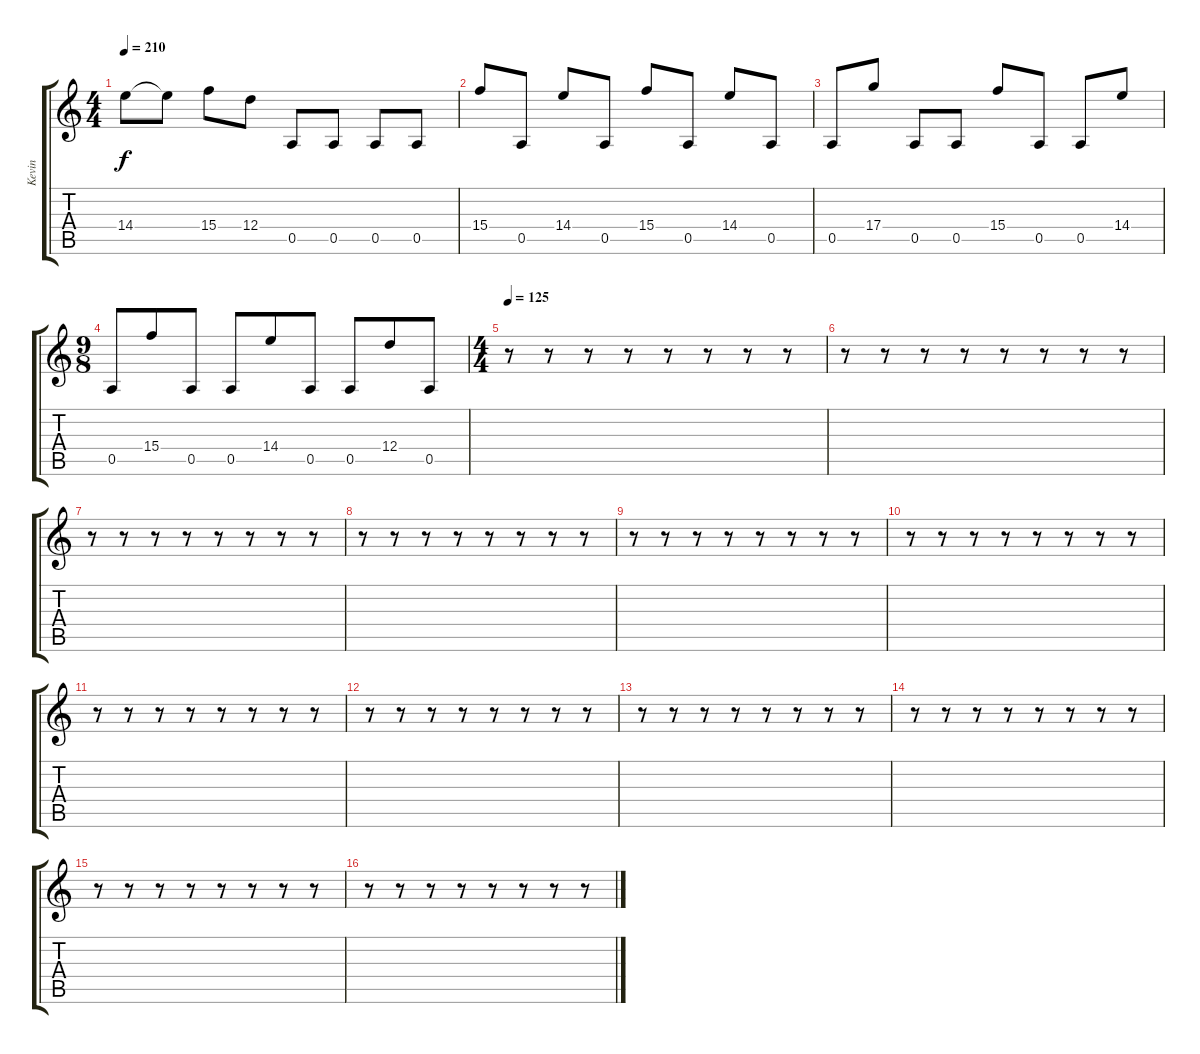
\track ("Kevin" "Kevin") {instrument distortionguitar}
\staff {score tabs}
\tuning (E4 B3 G3 D3 A2 D2) {hide}
\ts (4 4)
\tempo 210
\clef g2
\ks c
14.4.8{dy f} 14.4{t}.8 15.4.8 12.4.8 0.5.8 0.5.8 0.5.8 0.5.8 |
15.4.8 0.5.8 14.4.8 0.5.8 15.4.8 0.5.8 14.4.8 0.5.8 |
0.5.8 17.4.8 0.5.8 0.5.8 15.4.8 0.5.8 0.5.8 14.4.8 |
\ts (9 8)
0.5.8 15.4.8 0.5.8 0.5.8 14.4.8 0.5.8 0.5.8 12.4.8 0.5.8 |
\ts (4 4)
\tempo 125
r.8 r.8 r.8 r.8 r.8 r.8 r.8 r.8 |
r.8 r.8 r.8 r.8 r.8 r.8 r.8 r.8 |
r.8 r.8 r.8 r.8 r.8 r.8 r.8 r.8 |
r.8 r.8 r.8 r.8 r.8 r.8 r.8 r.8 |
r.8 r.8 r.8 r.8 r.8 r.8 r.8 r.8 |
r.8 r.8 r.8 r.8 r.8 r.8 r.8 r.8 |
r.8 r.8 r.8 r.8 r.8 r.8 r.8 r.8 |
r.8 r.8 r.8 r.8 r.8 r.8 r.8 r.8 |
r.8 r.8 r.8 r.8 r.8 r.8 r.8 r.8 |
r.8 r.8 r.8 r.8 r.8 r.8 r.8 r.8 |
r.8 r.8 r.8 r.8 r.8 r.8 r.8 r.8 |
r.8 r.8 r.8 r.8 r.8 r.8 r.8 r.8
